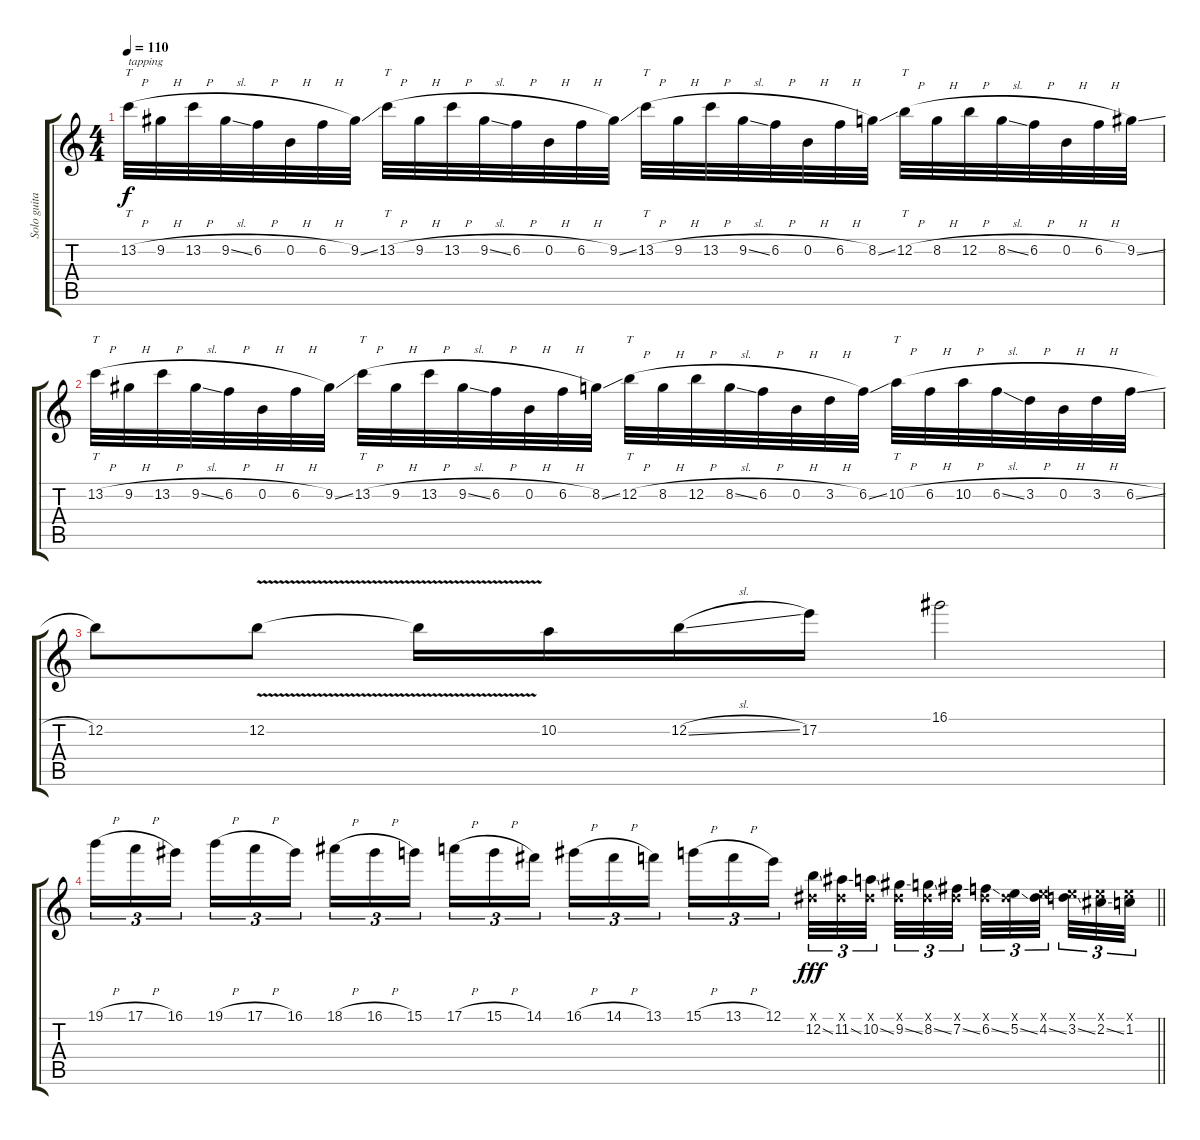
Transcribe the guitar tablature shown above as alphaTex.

\track ("Solo guitar (1,2)" "Solo guita") {instrument overdrivenguitar}
\staff {score tabs}
\tuning (E4 B3 G3 D3 A2 E2) {hide}
\ts (4 4)
\tempo 110
\clef g2
\ks c
13.2{h}.32{tt txt "tapping" dy f balance 0} 9.2{h}.32 13.2{h}.32 9.2{sl}.32 6.2{h}.32 0.2{h}.32 6.2{h}.32 9.2{ss}.32 13.2{h}.32{tt} 9.2{h}.32 13.2{h}.32 9.2{sl}.32 6.2{h}.32 0.2{h}.32 6.2{h}.32 9.2{ss}.32 13.2{h}.32{tt} 9.2{h}.32 13.2{h}.32 9.2{sl}.32 6.2{h}.32 0.2{h}.32 6.2{h}.32 8.2{ss}.32 12.2{h}.32{tt} 8.2{h}.32 12.2{h}.32 8.2{sl}.32 6.2{h}.32 0.2{h}.32 6.2{h}.32 9.2{ss}.32 |
13.2{h}.32{tt} 9.2{h}.32 13.2{h}.32 9.2{sl}.32 6.2{h}.32 0.2{h}.32 6.2{h}.32 9.2{ss}.32 13.2{h}.32{tt} 9.2{h}.32 13.2{h}.32 9.2{sl}.32 6.2{h}.32 0.2{h}.32 6.2{h}.32 8.2{ss}.32 12.2{h}.32{tt} 8.2{h}.32 12.2{h}.32 8.2{sl}.32 6.2{h}.32 0.2{h}.32 3.2{h}.32 6.2{ss}.32 10.2{h}.32{tt} 6.2{h}.32 10.2{h}.32 6.2{sl}.32 3.2{h}.32 0.2{h}.32 3.2{h}.32 6.2{sl}.32 |
12.2.8 12.2{v}.8 12.2{t}.16 10.2.16 12.2{sl}.16 17.2.16 16.1.2 |
\barLineRight lightlight
19.1{h}.16{tu (3 2)} 17.1{h}.16{tu (3 2)} 16.1.16{tu (3 2) beam splitsecondary} 19.1{h}.16{tu (3 2)} 17.1{h}.16{tu (3 2)} 16.1.16{tu (3 2)} 18.1{h}.16{tu (3 2)} 16.1{h}.16{tu (3 2)} 15.1.16{tu (3 2) beam splitsecondary} 17.1{h}.16{tu (3 2)} 15.1{h}.16{tu (3 2)} 14.1.16{tu (3 2)} 16.1{h}.16{tu (3 2)} 14.1{h}.16{tu (3 2)} 13.1.16{tu (3 2) beam splitsecondary} 15.1{h}.16{tu (3 2)} 13.1{h}.16{tu (3 2)} 12.1.16{tu (3 2)} (-1.1{x} 12.2{ss}).32{tu (3 2) dy fff instrument guitarfretnoise} (-1.1{x} 11.2{ss}).32{tu (3 2)} (-1.1{x} 10.2{ss}).32{tu (3 2) beam splitsecondary} (-1.1{x} 9.2{ss}).32{tu (3 2)} (-1.1{x} 8.2{ss}).32{tu (3 2)} (-1.1{x} 7.2{ss}).32{tu (3 2) beam splitsecondary} (-1.1{x} 6.2{ss}).32{tu (3 2)} (-1.1{x} 5.2{ss}).32{tu (3 2)} (0.1{x} 4.2{ss}).32{tu (3 2) beam splitsecondary} (0.1{x} 3.2{ss}).32{tu (3 2)} (0.1{x} 2.2{ss}).32{tu (3 2)} (0.1{x} 1.2).32{tu (3 2)}
